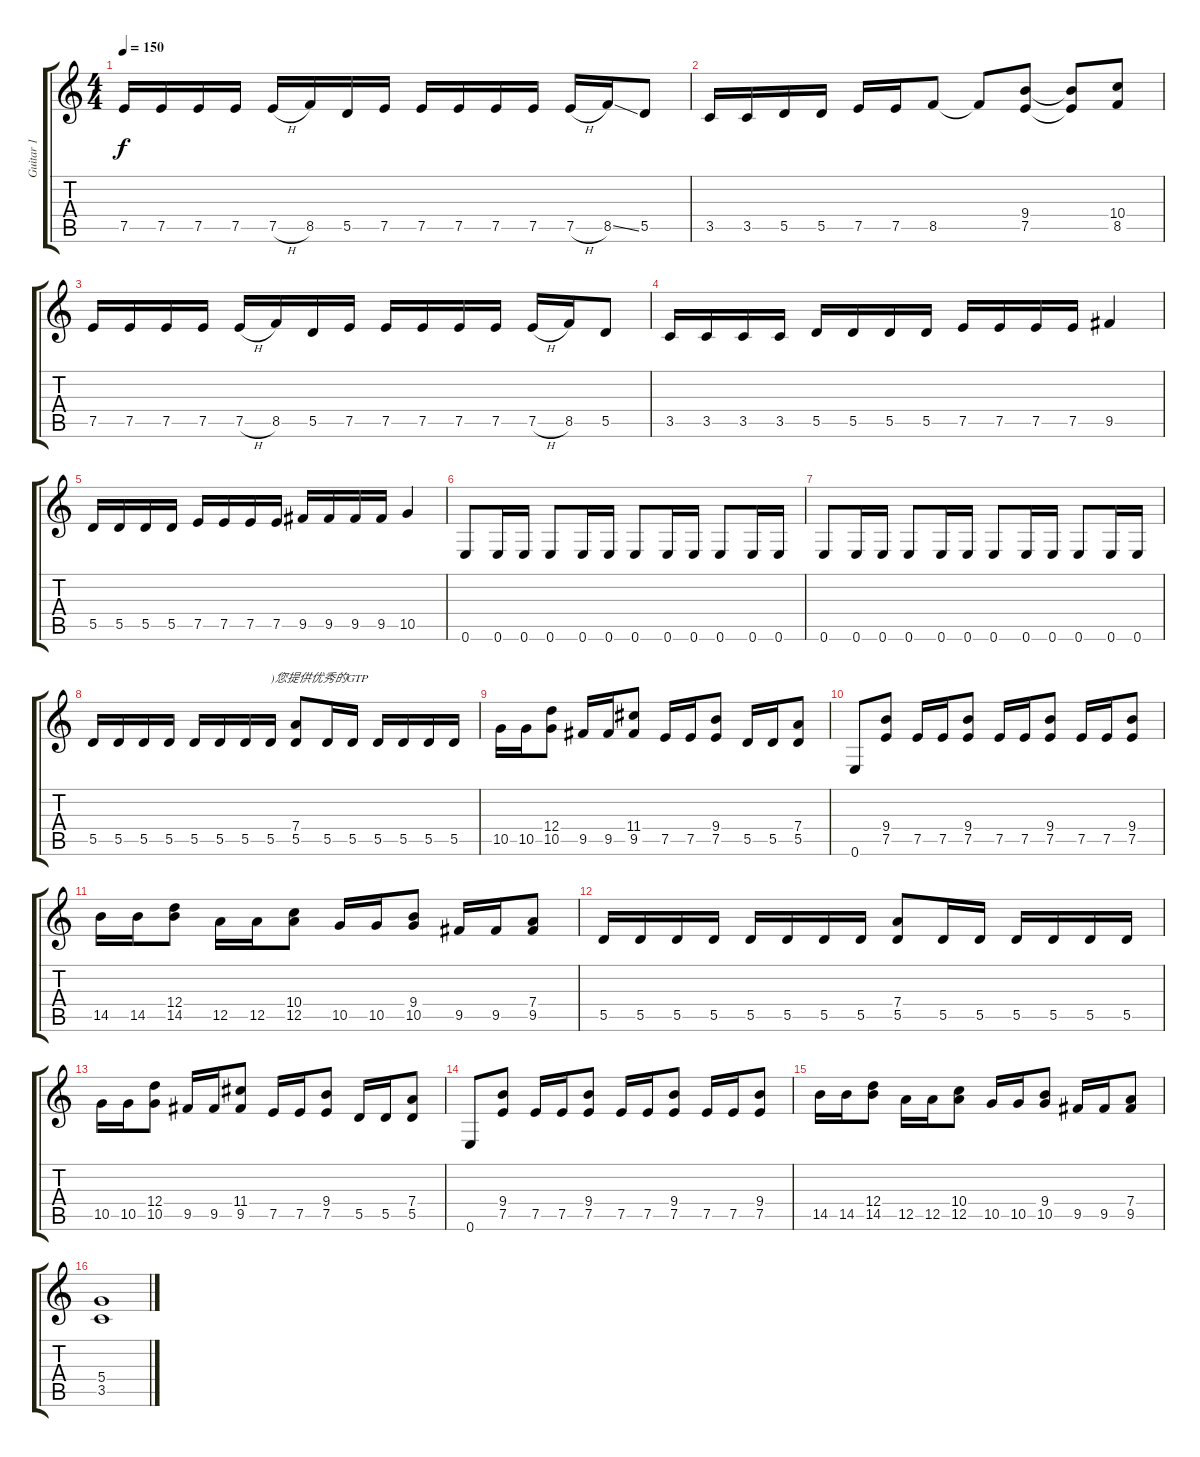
\track ("Guitar 1" "Guitar 1") {instrument overdrivenguitar}
\staff {score tabs}
\tuning (E4 B3 G3 D3 A2 E2) {hide}
\ts (4 4)
\tempo 150
\clef g2
\ks c
7.5.16{dy f} 7.5.16 7.5.16 7.5.16 7.5{h}.16 8.5.16 5.5.16 7.5.16 7.5.16 7.5.16 7.5.16 7.5.16 7.5{h}.16 8.5{ss}.16 5.5.8 |
3.5.16 3.5.16 5.5.16 5.5.16 7.5.16 7.5.16 8.5.8 8.5{t}.8 (9.4 7.5).8 (9.4{t} 7.5{t}).8 (10.4 8.5).8 |
7.5.16 7.5.16 7.5.16 7.5.16 7.5{h}.16 8.5.16 5.5.16 7.5.16 7.5.16 7.5.16 7.5.16 7.5.16 7.5{h}.16 8.5.16 5.5.8 |
3.5.16 3.5.16 3.5.16 3.5.16 5.5.16 5.5.16 5.5.16 5.5.16 7.5.16 7.5.16 7.5.16 7.5.16 9.5.4 |
5.5.16 5.5.16 5.5.16 5.5.16 7.5.16 7.5.16 7.5.16 7.5.16 9.5.16 9.5.16 9.5.16 9.5.16 10.5.4 |
0.6.8 0.6.16 0.6.16 0.6.8 0.6.16 0.6.16 0.6.8 0.6.16 0.6.16 0.6.8 0.6.16 0.6.16 |
0.6.8 0.6.16 0.6.16 0.6.8 0.6.16 0.6.16 0.6.8 0.6.16 0.6.16 0.6.8 0.6.16 0.6.16 |
5.5.16 5.5.16 5.5.16 5.5.16 5.5.16 5.5.16 5.5.16 5.5.16{txt ")您提供优秀的GTP"} (7.4 5.5).8 5.5.16 5.5.16 5.5.16 5.5.16 5.5.16 5.5.16 |
10.5.16 10.5.16 (12.4 10.5).8 9.5.16 9.5.16 (11.4 9.5).8 7.5.16 7.5.16 (9.4 7.5).8 5.5.16 5.5.16 (7.4 5.5).8 |
0.6.8 (9.4 7.5).8 7.5.16 7.5.16 (9.4 7.5).8 7.5.16 7.5.16 (9.4 7.5).8 7.5.16 7.5.16 (9.4 7.5).8 |
14.5.16 14.5.16 (12.4 14.5).8 12.5.16 12.5.16 (10.4 12.5).8 10.5.16 10.5.16 (9.4 10.5).8 9.5.16 9.5.16 (7.4 9.5).8 |
5.5.16 5.5.16 5.5.16 5.5.16 5.5.16 5.5.16 5.5.16 5.5.16 (7.4 5.5).8 5.5.16 5.5.16 5.5.16 5.5.16 5.5.16 5.5.16 |
10.5.16 10.5.16 (12.4 10.5).8 9.5.16 9.5.16 (11.4 9.5).8 7.5.16 7.5.16 (9.4 7.5).8 5.5.16 5.5.16 (7.4 5.5).8 |
0.6.8 (9.4 7.5).8 7.5.16 7.5.16 (9.4 7.5).8 7.5.16 7.5.16 (9.4 7.5).8 7.5.16 7.5.16 (9.4 7.5).8 |
14.5.16 14.5.16 (12.4 14.5).8 12.5.16 12.5.16 (10.4 12.5).8 10.5.16 10.5.16 (9.4 10.5).8 9.5.16 9.5.16 (7.4 9.5).8 |
(5.4 3.5).1
